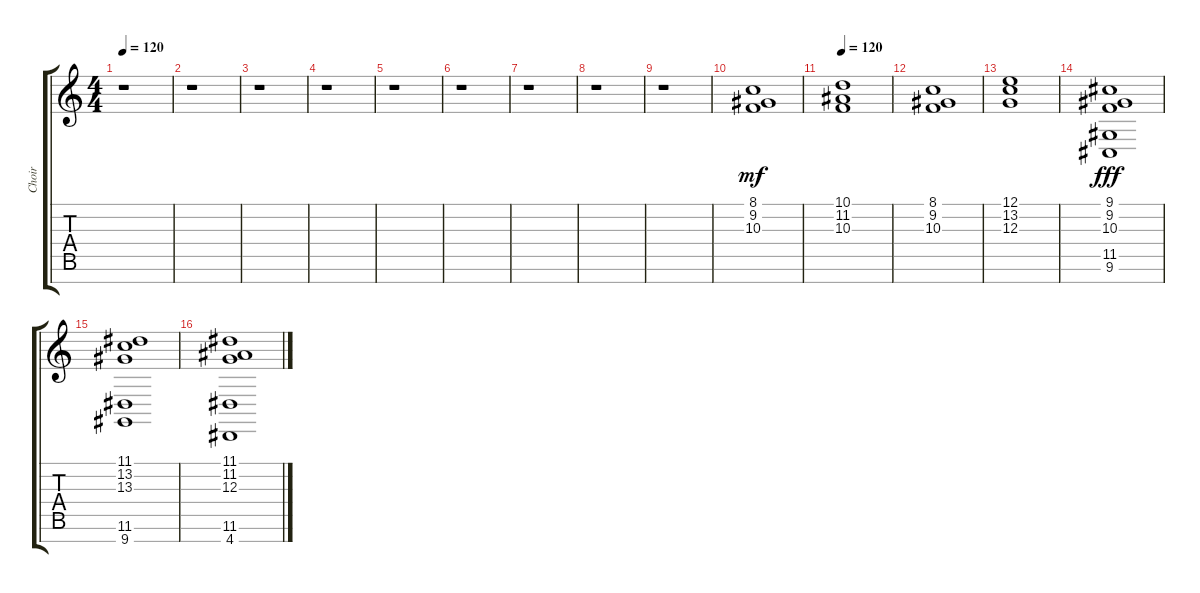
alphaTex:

\track ("Choir" "Choir") {instrument choiraahs}
\staff {score tabs}
\tuning (E4 B3 G3 D3 A2 E2 B1) {hide}
\ts (4 4)
\tempo 120
\clef g2
\ks c
r.1{dy fff} |
r.1 |
r.1 |
r.1 |
r.1 |
r.1 |
r.1 |
r.1 |
r.1 |
(8.1 9.2 10.3).1{dy mf} |
\tempo 120
(10.1 11.2 10.3).1 |
(8.1 9.2 10.3).1 |
(12.1 13.2 12.3).1 |
(9.1 9.2 10.3 11.5 9.6).1{dy fff} |
(11.1 13.2 13.3 11.6 9.7).1 |
(11.1 11.2 12.3 11.6 4.7).1
